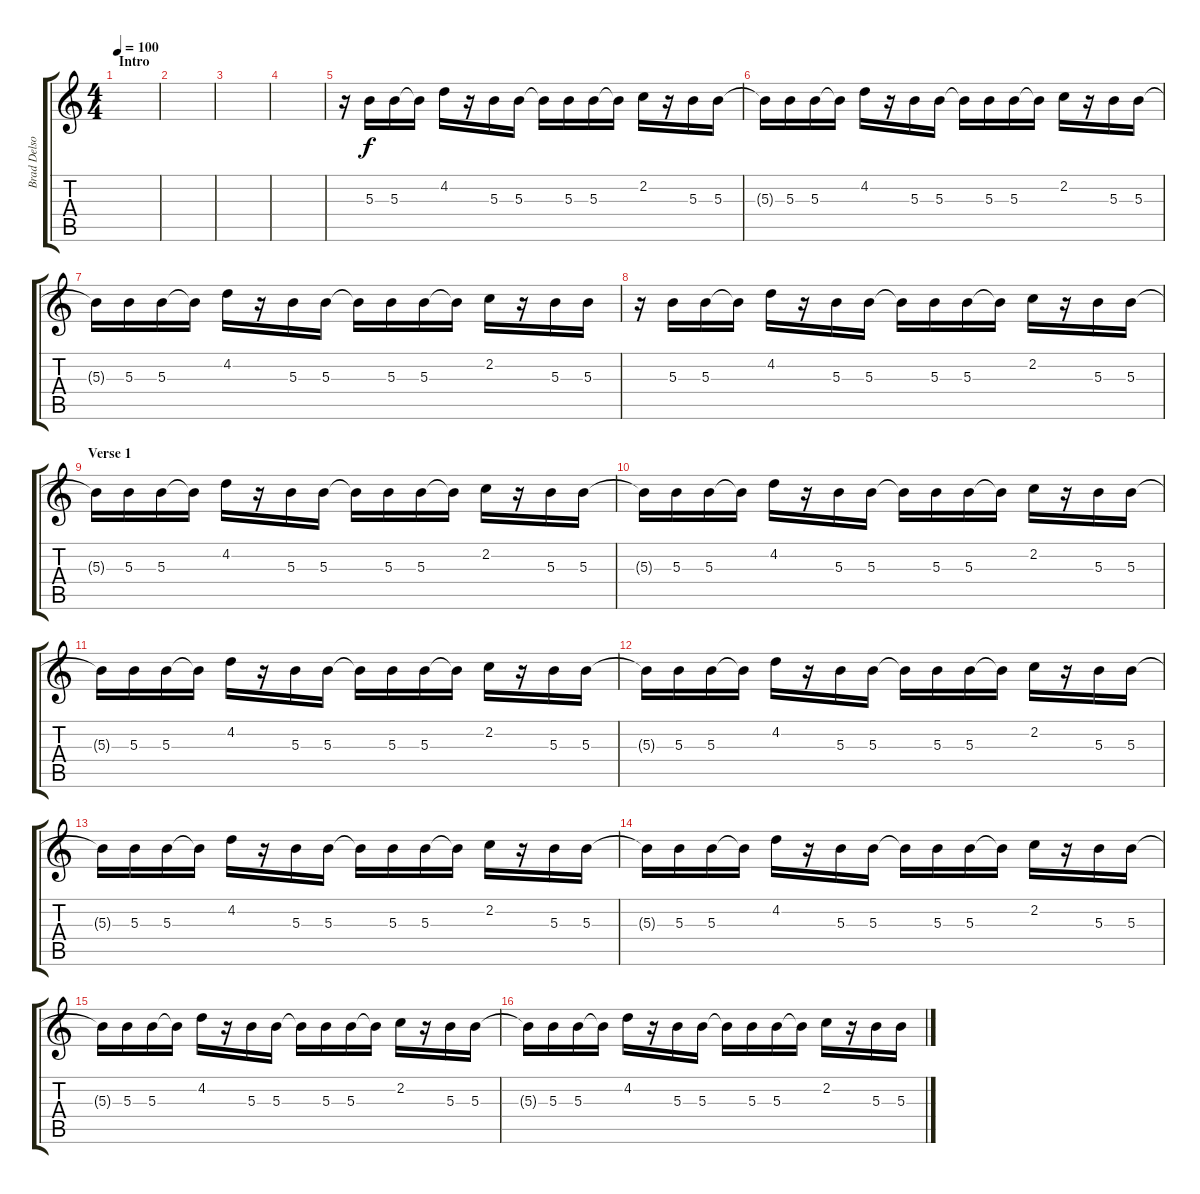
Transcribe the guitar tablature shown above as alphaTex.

\track ("Brad Delson (Delay Effect)" "Brad Delso") {instrument distortionguitar}
\staff {score tabs}
\tuning (Eb4 Bb3 Gb3 Db3 Ab2 Db2) {hide}
\ts (4 4)
\section ("" "Intro")
\tempo 100
\clef g2
\ks c
|
|
|
|
r.16 5.3.16 5.3.16 5.3{t}.16 4.2.16 r.16 5.3.16 5.3.16 5.3{t}.16 5.3.16 5.3.16 5.3{t}.16 2.2.16 r.16 5.3.16 5.3.16 |
5.3{t}.16 5.3.16 5.3.16 5.3{t}.16 4.2.16 r.16 5.3.16 5.3.16 5.3{t}.16 5.3.16 5.3.16 5.3{t}.16 2.2.16 r.16 5.3.16 5.3.16 |
5.3{t}.16 5.3.16 5.3.16 5.3{t}.16 4.2.16 r.16 5.3.16 5.3.16 5.3{t}.16 5.3.16 5.3.16 5.3{t}.16 2.2.16 r.16 5.3.16 5.3.16 |
r.16 5.3.16 5.3.16 5.3{t}.16 4.2.16 r.16 5.3.16 5.3.16 5.3{t}.16 5.3.16 5.3.16 5.3{t}.16 2.2.16 r.16 5.3.16 5.3.16 |
\section ("" "Verse 1")
5.3{t}.16 5.3.16 5.3.16 5.3{t}.16 4.2.16 r.16 5.3.16 5.3.16 5.3{t}.16 5.3.16 5.3.16 5.3{t}.16 2.2.16 r.16 5.3.16 5.3.16 |
5.3{t}.16 5.3.16 5.3.16 5.3{t}.16 4.2.16 r.16 5.3.16 5.3.16 5.3{t}.16 5.3.16 5.3.16 5.3{t}.16 2.2.16 r.16 5.3.16 5.3.16 |
5.3{t}.16 5.3.16 5.3.16 5.3{t}.16 4.2.16 r.16 5.3.16 5.3.16 5.3{t}.16 5.3.16 5.3.16 5.3{t}.16 2.2.16 r.16 5.3.16 5.3.16 |
5.3{t}.16 5.3.16 5.3.16 5.3{t}.16 4.2.16 r.16 5.3.16 5.3.16 5.3{t}.16 5.3.16 5.3.16 5.3{t}.16 2.2.16 r.16 5.3.16 5.3.16 |
5.3{t}.16 5.3.16 5.3.16 5.3{t}.16 4.2.16 r.16 5.3.16 5.3.16 5.3{t}.16 5.3.16 5.3.16 5.3{t}.16 2.2.16 r.16 5.3.16 5.3.16 |
5.3{t}.16 5.3.16 5.3.16 5.3{t}.16 4.2.16 r.16 5.3.16 5.3.16 5.3{t}.16 5.3.16 5.3.16 5.3{t}.16 2.2.16 r.16 5.3.16 5.3.16 |
5.3{t}.16 5.3.16 5.3.16 5.3{t}.16 4.2.16 r.16 5.3.16 5.3.16 5.3{t}.16 5.3.16 5.3.16 5.3{t}.16 2.2.16 r.16 5.3.16 5.3.16 |
5.3{t}.16 5.3.16 5.3.16 5.3{t}.16 4.2.16 r.16 5.3.16 5.3.16 5.3{t}.16 5.3.16 5.3.16 5.3{t}.16 2.2.16 r.16 5.3.16 5.3.16
